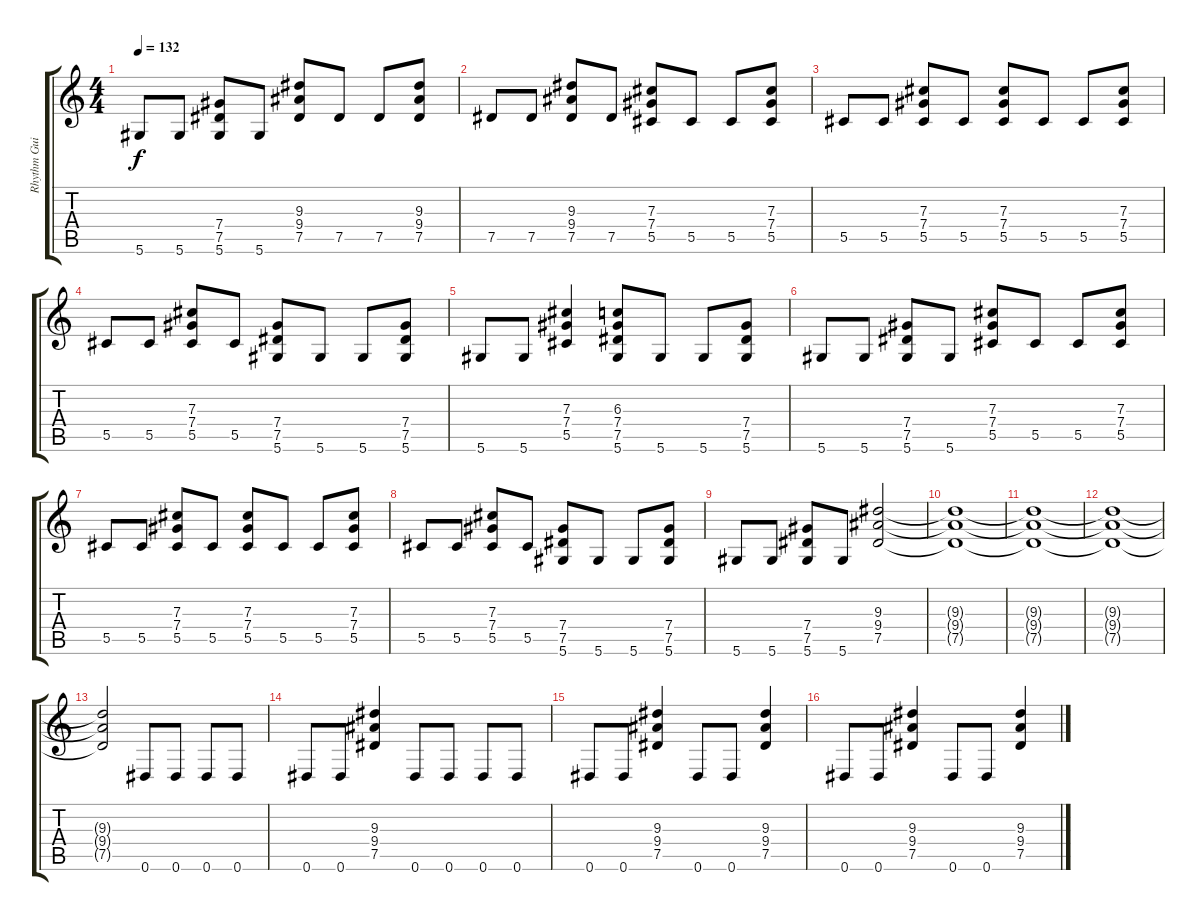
\track ("Rhythm Guitar" "Rhythm Gui") {instrument acousticguitarsteel}
\staff {score tabs}
\tuning (Eb4 Bb3 Gb3 Db3 Ab2 Eb2) {hide}
\ts (4 4)
\tempo 132
\clef g2
\ks c
5.6.8{dy f} 5.6.8 (7.4 7.5 5.6).8 5.6.8 (9.3 9.4 7.5).8 7.5.8 7.5.8 (9.3 9.4 7.5).8 |
7.5.8 7.5.8 (9.3 9.4 7.5).8 7.5.8 (7.3 7.4 5.5).8 5.5.8 5.5.8 (7.3 7.4 5.5).8 |
5.5.8 5.5.8 (7.3 7.4 5.5).8 5.5.8 (7.3 7.4 5.5).8 5.5.8 5.5.8 (7.3 7.4 5.5).8 |
5.5.8 5.5.8 (7.3 7.4 5.5).8 5.5.8 (7.4 7.5 5.6).8 5.6.8 5.6.8 (7.4 7.5 5.6).8 |
5.6.8 5.6.8 (7.3 7.4 5.5).4 (6.3 7.4 7.5 5.6).8 5.6.8 5.6.8 (7.4 7.5 5.6).8 |
5.6.8 5.6.8 (7.4 7.5 5.6).8 5.6.8 (7.3 7.4 5.5).8 5.5.8 5.5.8 (7.3 7.4 5.5).8 |
5.5.8 5.5.8 (7.3 7.4 5.5).8 5.5.8 (7.3 7.4 5.5).8 5.5.8 5.5.8 (7.3 7.4 5.5).8 |
5.5.8 5.5.8 (7.3 7.4 5.5).8 5.5.8 (7.4 7.5 5.6).8 5.6.8 5.6.8 (7.4 7.5 5.6).8 |
5.6.8 5.6.8 (7.4 7.5 5.6).8 5.6.8 (9.3 9.4 7.5).2 |
(9.3{t} 9.4{t} 7.5{t}).1 |
(9.3{t} 9.4{t} 7.5{t}).1 |
(9.3{t} 9.4{t} 7.5{t}).1 |
(9.3{t} 9.4{t} 7.5{t}).2 0.6.8 0.6.8 0.6.8 0.6.8 |
0.6.8 0.6.8 (9.3 9.4 7.5).4 0.6.8 0.6.8 0.6.8 0.6.8 |
0.6.8 0.6.8 (9.3 9.4 7.5).4 0.6.8 0.6.8 (9.3 9.4 7.5).4 |
0.6.8 0.6.8 (9.3 9.4 7.5).4 0.6.8 0.6.8 (9.3 9.4 7.5).4
